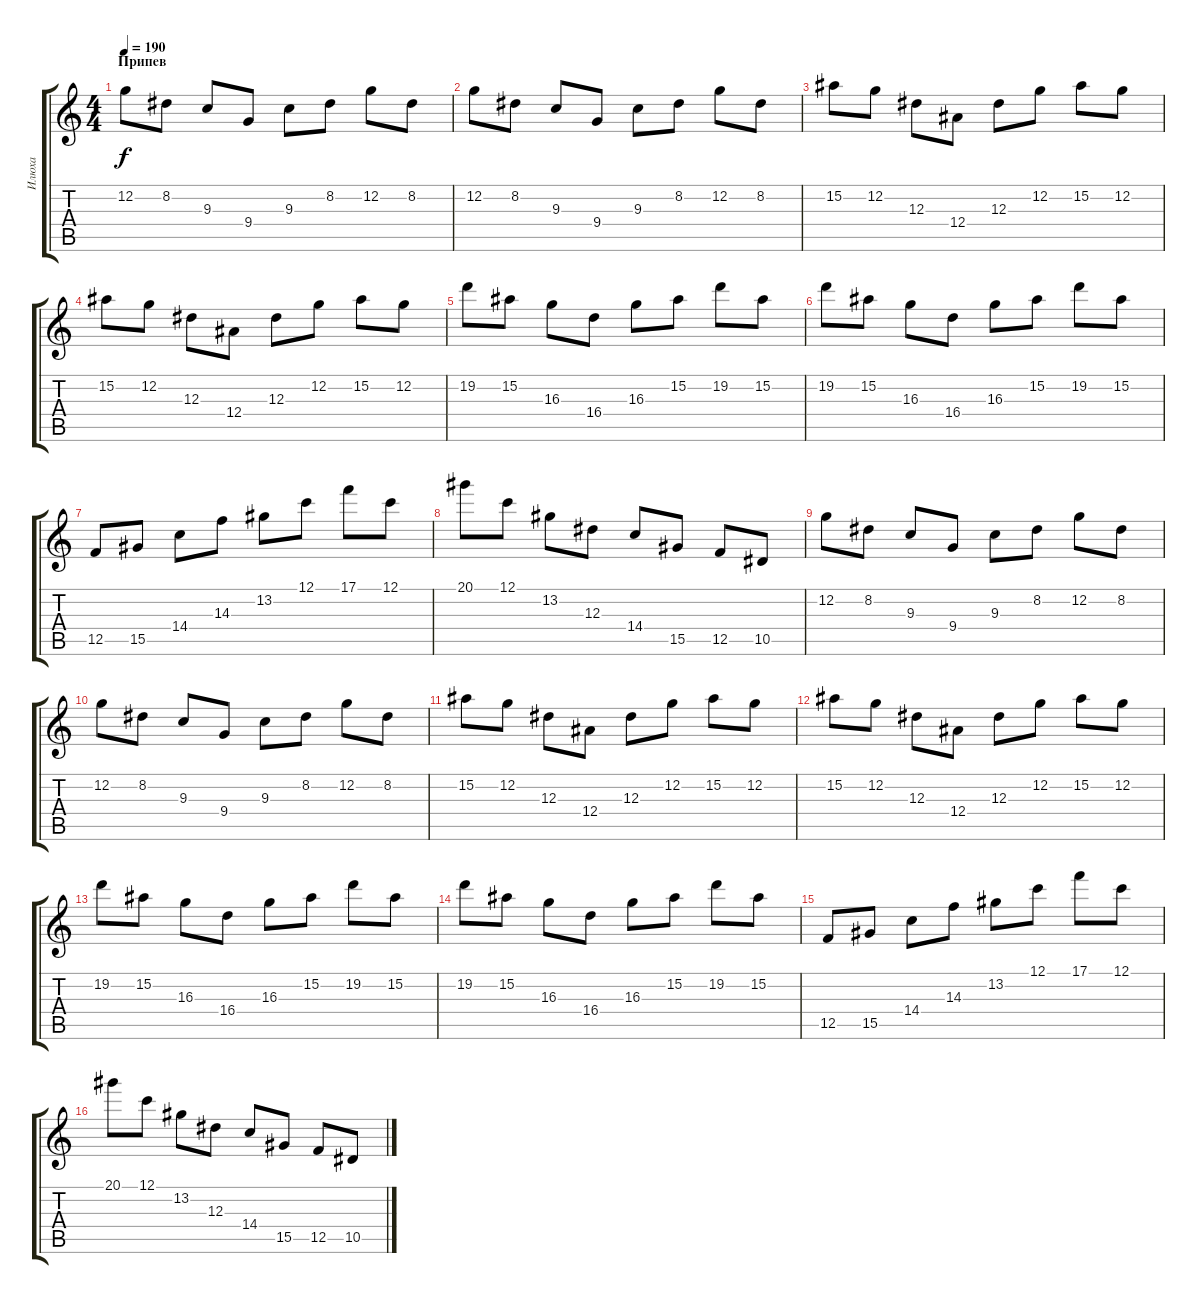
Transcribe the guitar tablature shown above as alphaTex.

\track ("Илюха" "Илюха") {instrument distortionguitar}
\staff {score tabs}
\tuning (C4 G3 Eb3 Bb2 F2 C2) {hide}
\ts (4 4)
\section ("" "Припев")
\tempo 190
\clef g2
\ks c
12.2.8{dy f} 8.2.8 9.3.8 9.4.8 9.3.8 8.2.8 12.2.8 8.2.8 |
12.2.8 8.2.8 9.3.8 9.4.8 9.3.8 8.2.8 12.2.8 8.2.8 |
15.2.8 12.2.8 12.3.8 12.4.8 12.3.8 12.2.8 15.2.8 12.2.8 |
15.2.8 12.2.8 12.3.8 12.4.8 12.3.8 12.2.8 15.2.8 12.2.8 |
19.2.8 15.2.8 16.3.8 16.4.8 16.3.8 15.2.8 19.2.8 15.2.8 |
19.2.8 15.2.8 16.3.8 16.4.8 16.3.8 15.2.8 19.2.8 15.2.8 |
12.5.8 15.5.8 14.4.8 14.3.8 13.2.8 12.1.8 17.1.8 12.1.8 |
20.1.8 12.1.8 13.2.8 12.3.8 14.4.8 15.5.8 12.5.8 10.5.8 |
12.2.8 8.2.8 9.3.8 9.4.8 9.3.8 8.2.8 12.2.8 8.2.8 |
12.2.8 8.2.8 9.3.8 9.4.8 9.3.8 8.2.8 12.2.8 8.2.8 |
15.2.8 12.2.8 12.3.8 12.4.8 12.3.8 12.2.8 15.2.8 12.2.8 |
15.2.8 12.2.8 12.3.8 12.4.8 12.3.8 12.2.8 15.2.8 12.2.8 |
19.2.8 15.2.8 16.3.8 16.4.8 16.3.8 15.2.8 19.2.8 15.2.8 |
19.2.8 15.2.8 16.3.8 16.4.8 16.3.8 15.2.8 19.2.8 15.2.8 |
12.5.8 15.5.8 14.4.8 14.3.8 13.2.8 12.1.8 17.1.8 12.1.8 |
20.1.8 12.1.8 13.2.8 12.3.8 14.4.8 15.5.8 12.5.8 10.5.8
